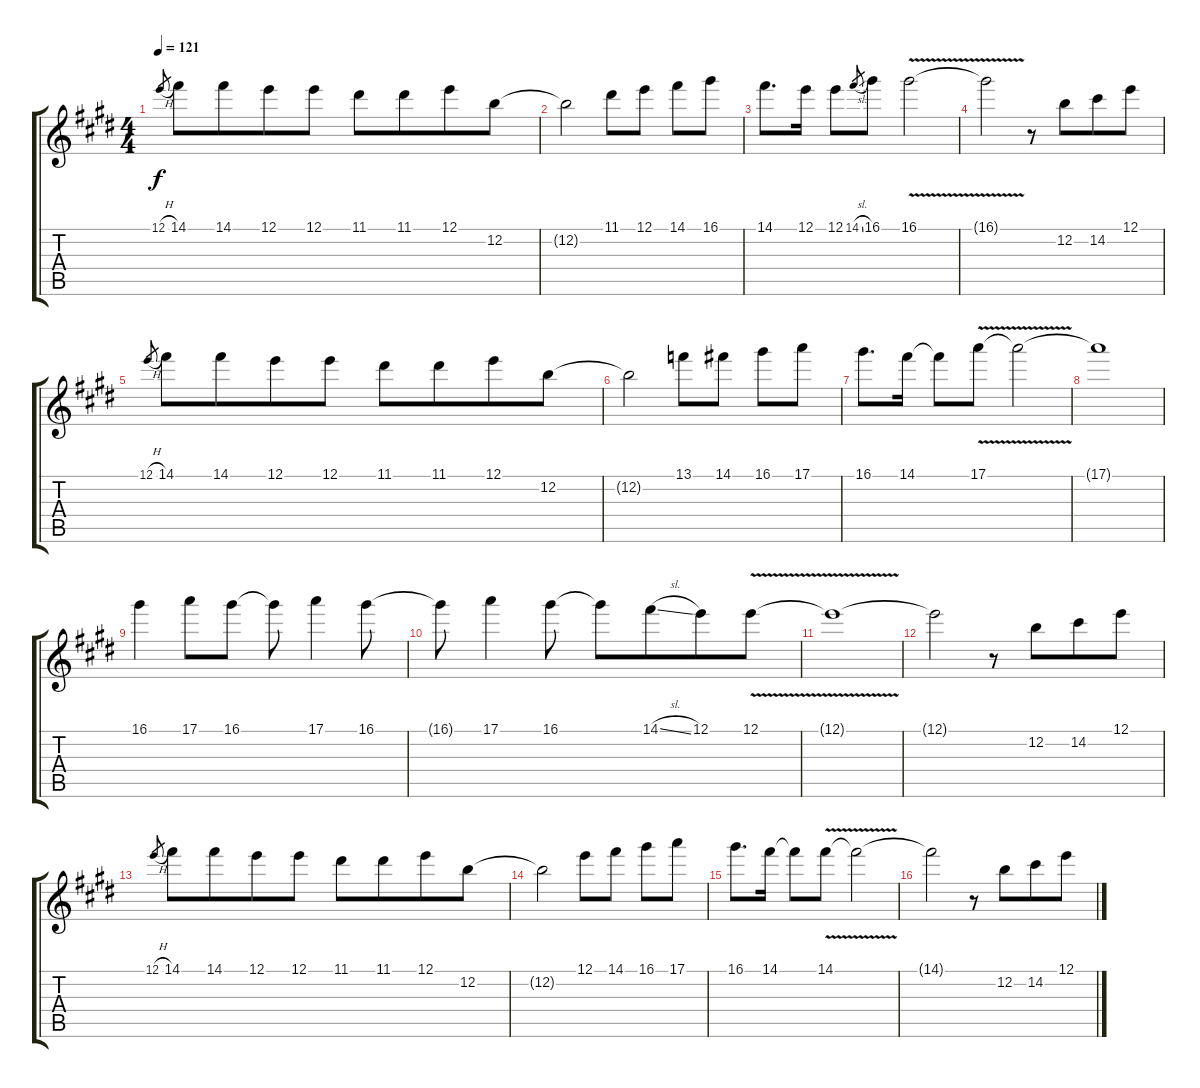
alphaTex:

\track "" {instrument acousticguitarsteel}
\staff {score tabs}
\tuning (E4 B3 G3 D3 A2 E2) {hide}
\ts (4 4)
\tempo 121
\clef g2
\ks e
12.1{h}.8{gr dy f} 14.1.8 14.1.8{beam merge} 12.1.8 12.1.8 11.1.8 11.1.8{beam merge} 12.1.8 12.2.8 |
12.2{t}.2 11.1.8 12.1.8 14.1.8 16.1.8 |
14.1.8{d} 12.1.16 12.1.8 14.1{sl}.8{gr} 16.1.8 16.1{v}.2 |
16.1{t}.2 r.8 12.2.8{beam merge} 14.2.8 12.1.8 |
12.1{h}.8{gr} 14.1.8 14.1.8{beam merge} 12.1.8 12.1.8 11.1.8 11.1.8{beam merge} 12.1.8 12.2.8 |
12.2{t}.2 13.1.8 14.1.8 16.1.8 17.1.8 |
16.1.8{d} 14.1.16 14.1{t}.8 17.1{v}.8 17.1{t}.2 |
17.1{t}.1 |
16.1.4 17.1.8 16.1.8 16.1{t}.8 17.1.4 16.1.8 |
16.1{t}.8 17.1.4 16.1.8 16.1{t}.8{beam merge} 14.1{sl}.8{beam merge} 12.1.8{beam merge} 12.1{v}.8 |
12.1{t}.1 |
12.1{t}.2 r.8 12.2.8{beam merge} 14.2.8 12.1.8 |
12.1{h}.8{gr} 14.1.8 14.1.8{beam merge} 12.1.8 12.1.8 11.1.8 11.1.8{beam merge} 12.1.8 12.2.8 |
12.2{t}.2 12.1.8 14.1.8 16.1.8 17.1.8 |
16.1.8{d} 14.1.16 14.1{t}.8 14.1{v}.8 14.1{t}.2 |
14.1{t}.2 r.8 12.2.8{beam merge} 14.2.8 12.1.8
